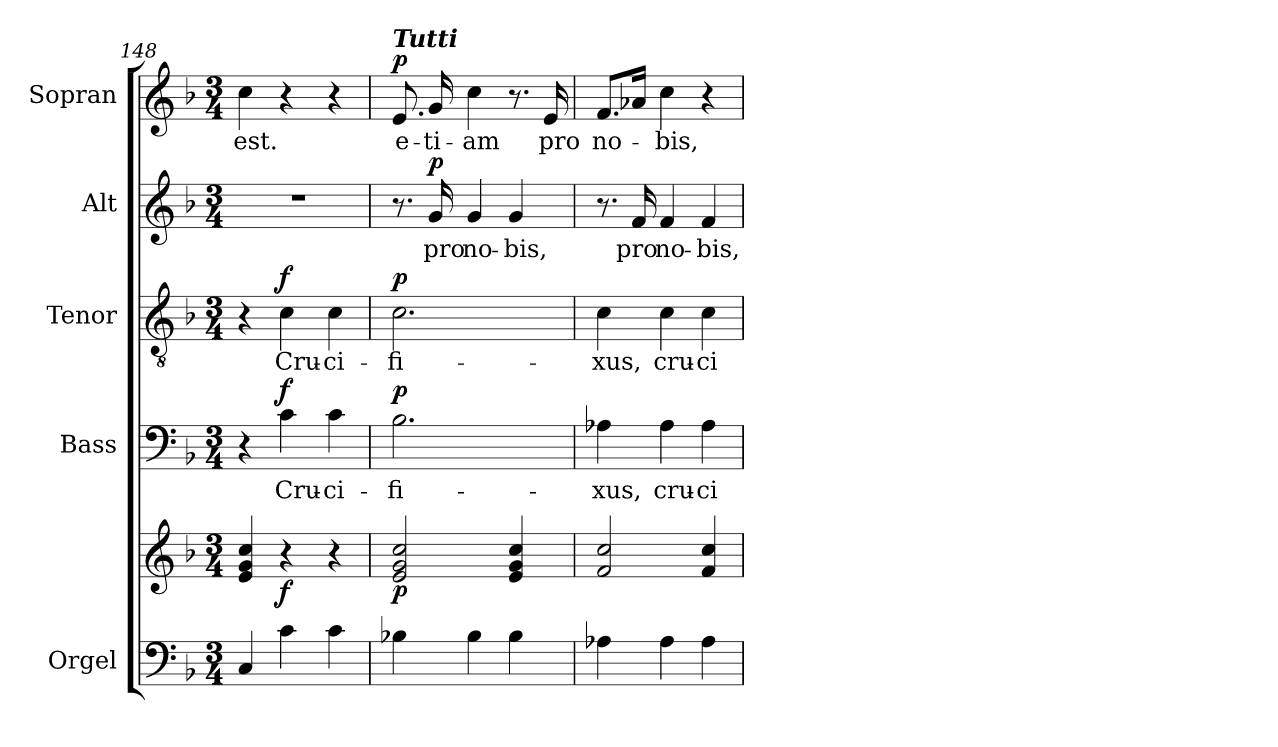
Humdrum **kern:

**kern	**kern	**dynam	**kern	**text	**dynam	**kern	**text	**dynam	**kern	**text	**dynam	**kern	**text	**dynam
*part5	*part5	*part5	*part4	*part4	*part4	*part3	*part3	*part3	*part2	*part2	*part2	*part1	*part1	*part1
*staff6	*staff5	*staff5/6	*staff4	*staff4	*staff4	*staff3	*staff3	*staff3	*staff2	*staff2	*staff2	*staff1	*staff1	*staff1
*I"Orgel	*	*	*I"Bass	*	*	*I"Tenor	*	*	*I"Alt	*	*	*I"Sopran	*	*
*I'Org.	*	*	*I'B.	*	*	*I'T.	*	*	*I'A.	*	*	*I'S.	*	*
*clefF4	*clefG2	*	*clefF4	*	*	*clefGv2	*	*	*clefG2	*	*	*clefG2	*	*
*k[b-]	*k[b-]	*	*k[b-]	*	*	*k[b-]	*	*	*k[b-]	*	*	*k[b-]	*	*
*F:	*F:	*	*F:	*	*	*F:	*	*	*F:	*	*	*F:	*	*
*M3/4	*M3/4	*	*M3/4	*	*	*M3/4	*	*	*M3/4	*	*	*M3/4	*	*
=148	=148	=148	=148	=148	=148	=148	=148	=148	=148	=148	=148	=148	=148	=148
!	!	!	!	!	!	!	!	!	!	!	!	!	!LO:LY:b	!
4C/	4e/ 4g/ 4cc/	.	4r	.	.	4r	.	.	2.r	.	.	4cc\	est.	.
!	!	!LO:DY:b	!	!LO:LY:b	!LO:DY:a	!	!LO:LY:b	!LO:DY:a	!	!	!	!	!	!
4c\	4r	f	4c\	Cru-	f	4c\	Cru-	f	.	.	.	4r	.	.
!	!	!	!	!LO:LY:b	!	!	!LO:LY:b	!	!	!	!	!	!	!
4c\	4r	.	4c\	-ci-	.	4c\	-ci-	.	.	.	.	4r	.	.
=149	=149	=149	=149	=149	=149	=149	=149	=149	=149	=149	=149	=149	=149	=149
!	!	!	!	!	!	!	!	!	!	!	!	!LO:TX:a:Bi:t=Tutti	!	!
!	!	!LO:DY:b	!	!LO:LY:b	!LO:DY:a	!	!LO:LY:b	!LO:DY:a	!	!	!	!	!LO:LY:b	!LO:DY:a
4B-X\	2e/ 2g/ 2cc/	p	2.B-\	-fi-	p	2.c\	-fi-	p	8.r	.	.	8.e/	e-	p
!	!	!	!	!	!	!	!	!	!	!LO:LY:b	!LO:DY:a	!	!LO:LY:b	!
.	.	.	.	.	.	.	.	.	16g/	pro	p	16g/	-ti-	.
!	!	!	!	!	!	!	!	!	!	!LO:LY:b	!	!	!LO:LY:b	!
4B-\	.	.	.	.	.	.	.	.	4g/	no-	.	4cc\	-am	.
!	!	!	!	!	!	!	!	!	!	!LO:LY:b	!	!	!	!
4B-\	4e/ 4g/ 4cc/	.	.	.	.	.	.	.	4g/	-bis,	.	8.r	.	.
!	!	!	!	!	!	!	!	!	!	!	!	!	!LO:LY:b	!
.	.	.	.	.	.	.	.	.	.	.	.	16e/	pro	.
=150	=150	=150	=150	=150	=150	=150	=150	=150	=150	=150	=150	=150	=150	=150
!	!	!	!	!LO:LY:b	!	!	!LO:LY:b	!	!	!	!	!	!LO:LY:b	!
4A-X\	2f/ 2cc/	.	4A-X\	-xus,	.	4c\	-xus,	.	8.r	.	.	8.f/L	no-	.
!	!	!	!	!	!	!	!	!	!	!LO:LY:b	!	!	!	!
.	.	.	.	.	.	.	.	.	16f/	pro	.	16a-X/Jk	.	.
!	!	!	!	!LO:LY:b	!	!	!LO:LY:b	!	!	!LO:LY:b	!	!	!LO:LY:b	!
4A-\	.	.	4A-\	cru-	.	4c\	cru-	.	4f/	no-	.	4cc\	-bis,	.
!	!	!	!	!LO:LY:b	!	!	!LO:LY:b	!	!	!LO:LY:b	!	!	!	!
4A-\	4f/ 4cc/	.	4A-\	-ci-	.	4c\	-ci-	.	4f/	-bis,	.	4r	.	.
=	=	=	=	=	=	=	=	=	=	=	=	=	=	=
*-	*-	*-	*-	*-	*-	*-	*-	*-	*-	*-	*-	*-	*-	*-
